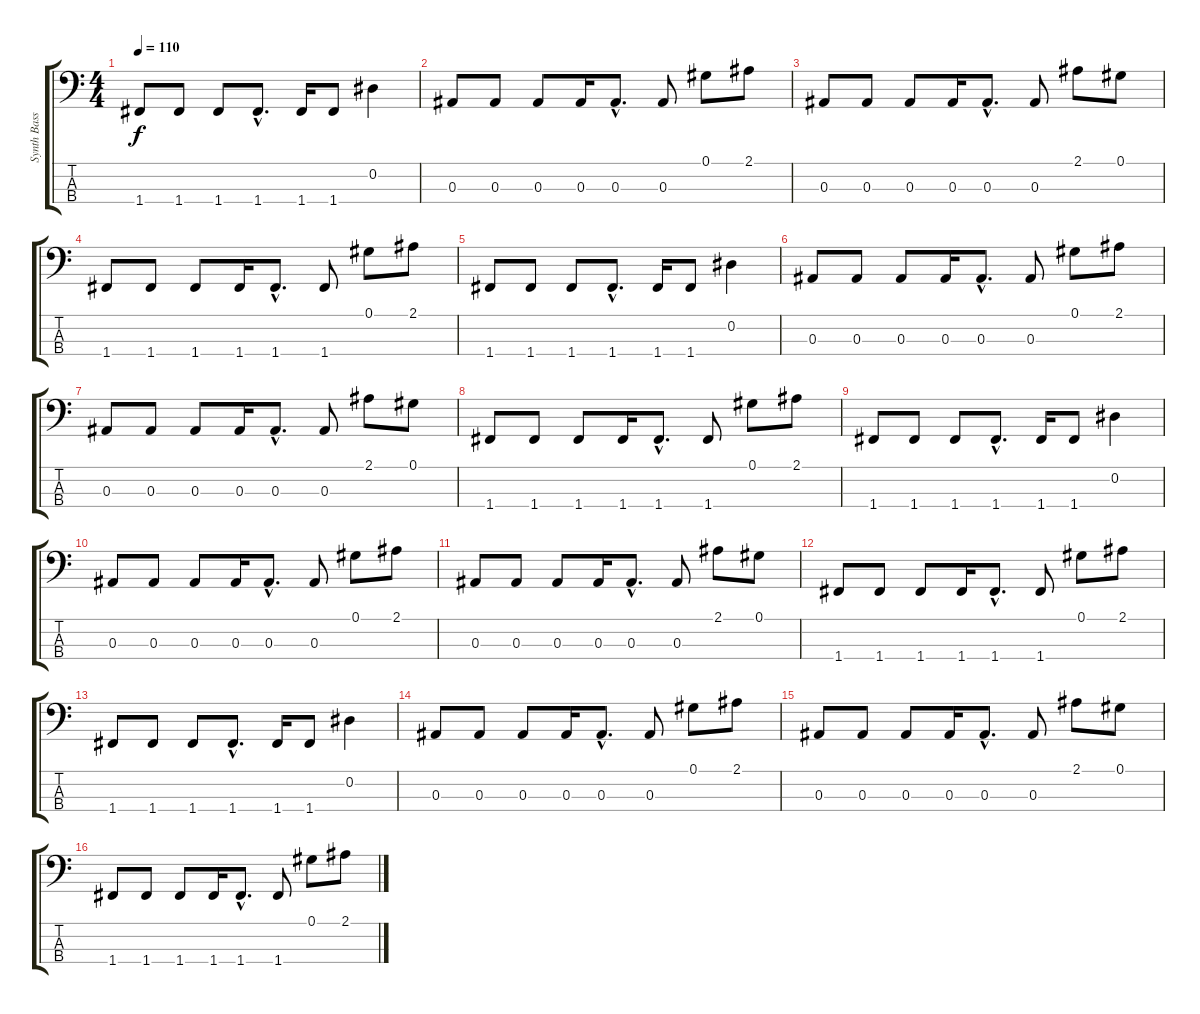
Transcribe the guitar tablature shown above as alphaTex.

\track ("Synth Bass" "Synth Bass") {instrument synthbass2}
\staff {score tabs}
\tuning (Ab2 Eb2 Bb1 F1) {hide}
\ts (4 4)
\tempo 110
\clef f4
\ks c
1.4.8{dy f} 1.4.8 1.4.8 1.4{hac}.8{d} 1.4.16 1.4.8 0.2.4 |
0.3.8 0.3.8 0.3.8 0.3.16 0.3{hac}.8{d} 0.3.8 0.1.8 2.1.8 |
0.3.8 0.3.8 0.3.8 0.3.16 0.3{hac}.8{d} 0.3.8 2.1.8 0.1.8 |
1.4.8 1.4.8 1.4.8 1.4.16 1.4{hac}.8{d} 1.4.8 0.1.8 2.1.8 |
1.4.8 1.4.8 1.4.8 1.4{hac}.8{d} 1.4.16 1.4.8 0.2.4 |
0.3.8 0.3.8 0.3.8 0.3.16 0.3{hac}.8{d} 0.3.8 0.1.8 2.1.8 |
0.3.8 0.3.8 0.3.8 0.3.16 0.3{hac}.8{d} 0.3.8 2.1.8 0.1.8 |
1.4.8 1.4.8 1.4.8 1.4.16 1.4{hac}.8{d} 1.4.8 0.1.8 2.1.8 |
1.4.8 1.4.8 1.4.8 1.4{hac}.8{d} 1.4.16 1.4.8 0.2.4 |
0.3.8 0.3.8 0.3.8 0.3.16 0.3{hac}.8{d} 0.3.8 0.1.8 2.1.8 |
0.3.8 0.3.8 0.3.8 0.3.16 0.3{hac}.8{d} 0.3.8 2.1.8 0.1.8 |
1.4.8 1.4.8 1.4.8 1.4.16 1.4{hac}.8{d} 1.4.8 0.1.8 2.1.8 |
1.4.8 1.4.8 1.4.8 1.4{hac}.8{d} 1.4.16 1.4.8 0.2.4 |
0.3.8 0.3.8 0.3.8 0.3.16 0.3{hac}.8{d} 0.3.8 0.1.8 2.1.8 |
0.3.8 0.3.8 0.3.8 0.3.16 0.3{hac}.8{d} 0.3.8 2.1.8 0.1.8 |
1.4.8 1.4.8 1.4.8 1.4.16 1.4{hac}.8{d} 1.4.8 0.1.8 2.1.8
